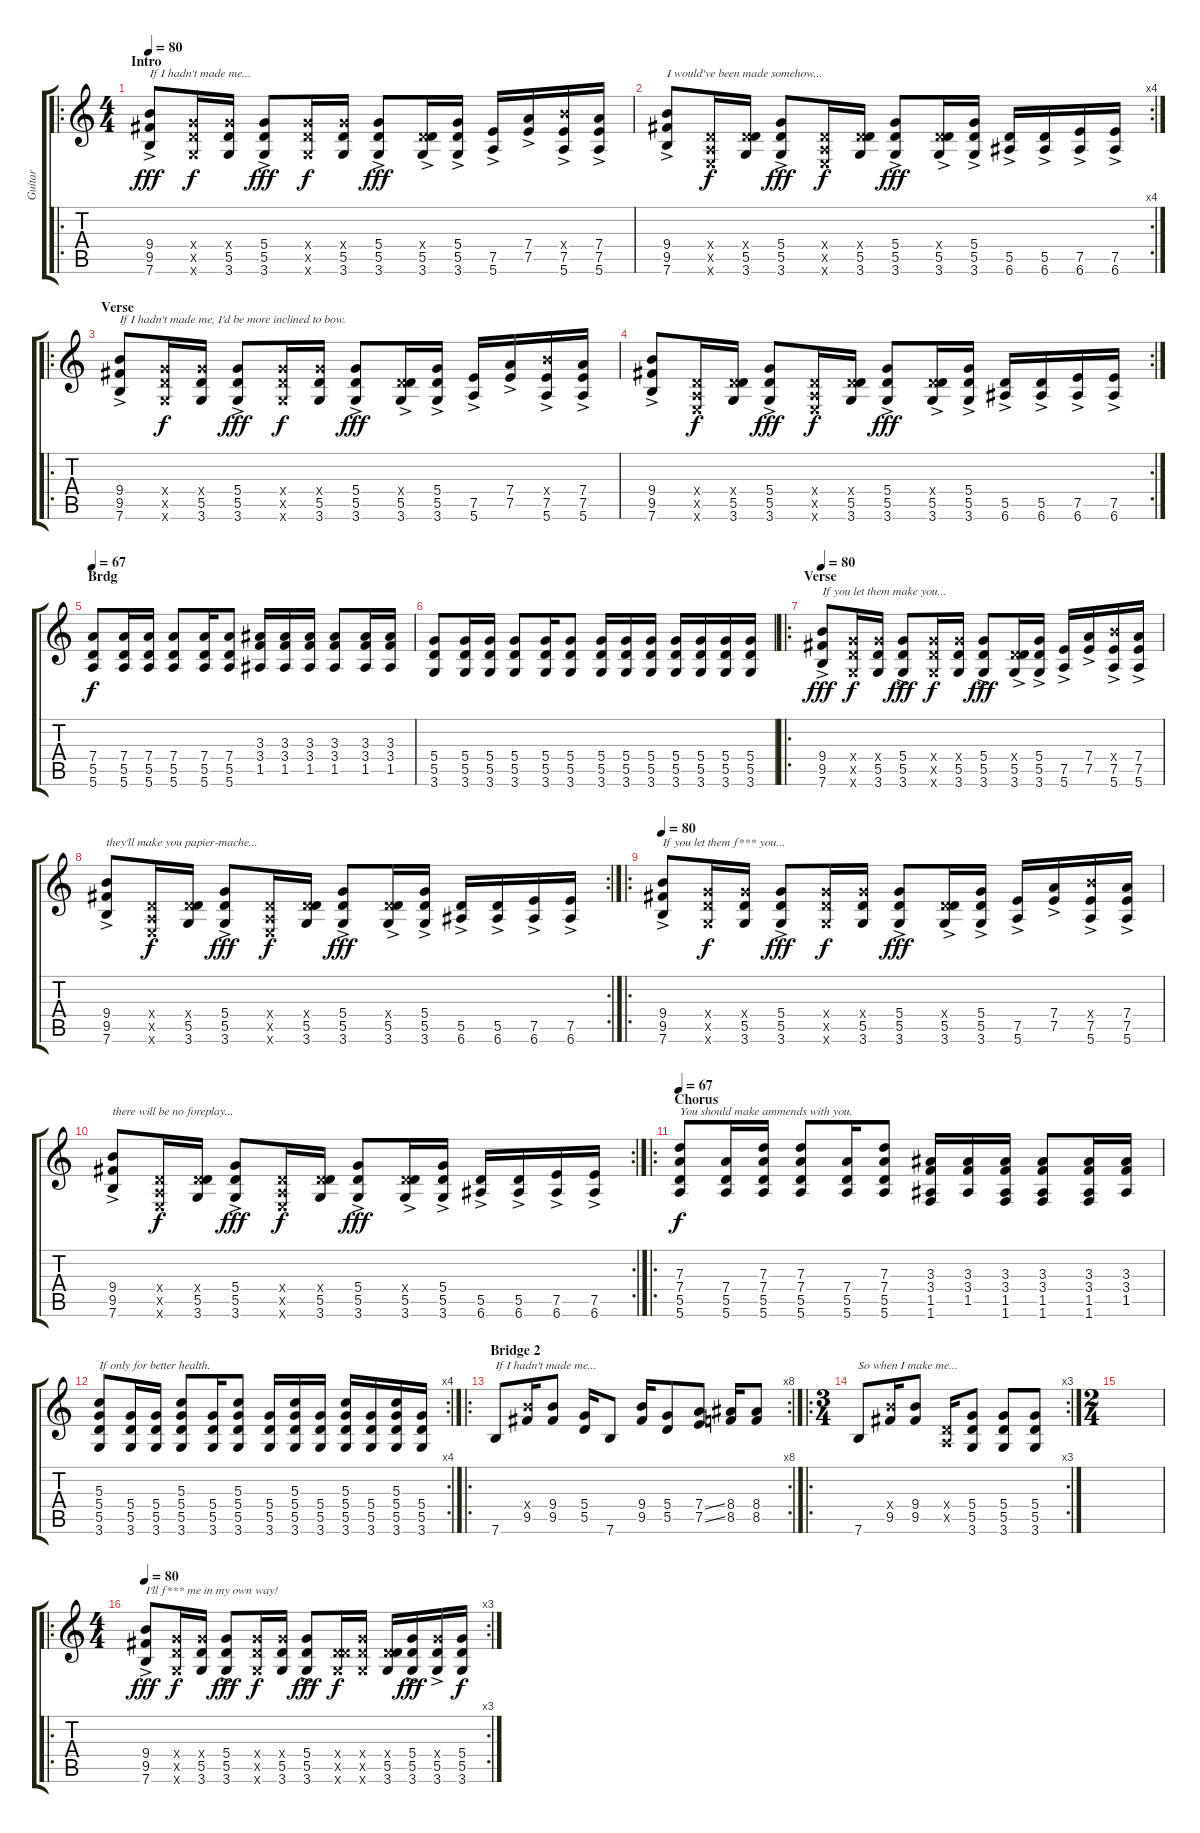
\track ("Guitar" "Guitar") {instrument electricguitarclean}
\staff {score tabs}
\tuning (E4 B3 G3 D3 A2 E2) {hide}
\ro
\ts (4 4)
\section ("" "Intro")
\tempo 80
\clef g2
\ks c
(9.4{ac} 9.5 7.6).8{txt "If I hadn't made me..." dy fff volume 12 instrument electricguitarclean} (5.4{x} 5.5{x} 3.6{x}).16{dy f} (5.4{x} 5.5 3.6).16 (5.4{ac} 5.5 3.6).8{dy fff} (5.4{x} 5.5{x} 3.6{x}).16{dy f} (5.4{x} 5.5 3.6).16 (5.4{ac} 5.5 3.6).8{dy fff} (0.4{x} 5.5{ac} 3.6).16 (5.4 5.5 3.6{ac}).16 (7.5 5.6{ac}).16 (7.4 7.5{ac}).16 (9.4{x} 7.5 5.6{ac}).16 (7.4 7.5{ac} 5.6).16 |
\rc 4
(9.4{ac} 9.5 7.6).8{txt "I would've been made somehow..."} (0.4{x} 0.5{x} 0.6{x}).16{dy f} (0.4{x} 5.5 3.6).16 (5.4{ac} 5.5 3.6).8{dy fff} (0.4{x} 0.5{x} 0.6{x}).16{dy f} (0.4{x} 5.5 3.6).16 (5.4{ac} 5.5 3.6).8{dy fff} (0.4{x} 5.5 3.6{ac}).16 (5.4 5.5{ac} 3.6).16 (5.5{ac} 6.6).16 (5.5{ac} 6.6).16 (7.5{ac} 6.6).16 (7.5{ac} 6.6).16 |
\ro
\section ("" "Verse")
(9.4{ac} 9.5 7.6).8{txt "If I hadn't made me, I'd be more inclined to bow." instrument overdrivenguitar} (5.4{x} 5.5{x} 3.6{x}).16{dy f} (5.4{x} 5.5 3.6).16 (5.4{ac} 5.5 3.6).8{dy fff} (5.4{x} 5.5{x} 3.6{x}).16{dy f} (5.4{x} 5.5 3.6).16 (5.4{ac} 5.5 3.6).8{dy fff} (0.4{x} 5.5{ac} 3.6).16 (5.4 5.5 3.6{ac}).16 (7.5 5.6{ac}).16 (7.4 7.5{ac}).16 (9.4{x} 7.5 5.6{ac}).16 (7.4 7.5{ac} 5.6).16 |
\rc 2
(9.4{ac} 9.5 7.6).8 (0.4{x} 0.5{x} 0.6{x}).16{dy f} (0.4{x} 5.5 3.6).16 (5.4{ac} 5.5 3.6).8{dy fff} (0.4{x} 0.5{x} 0.6{x}).16{dy f} (0.4{x} 5.5 3.6).16 (5.4{ac} 5.5 3.6).8{dy fff} (0.4{x} 5.5 3.6{ac}).16 (5.4 5.5{ac} 3.6).16 (5.5{ac} 6.6).16 (5.5{ac} 6.6).16 (7.5{ac} 6.6).16 (7.5{ac} 6.6).16 |
\section ("" "Brdg")
\tempo 67
(7.4 5.5 5.6).8{dy f volume 16} (7.4 5.5 5.6).16 (7.4 5.5 5.6).16 (7.4 5.5 5.6).8 (7.4 5.5 5.6).16 (7.4 5.5 5.6).8 (3.3 3.4 1.5).16 (3.3 3.4 1.5).16 (3.3 3.4 1.5).16 (3.3 3.4 1.5).8 (3.3 3.4 1.5).16 (3.3 3.4 1.5).16 |
(5.4 5.5 3.6).8 (5.4 5.5 3.6).16 (5.4 5.5 3.6).16 (5.4 5.5 3.6).8 (5.4 5.5 3.6).16 (5.4 5.5 3.6).8 (5.4 5.5 3.6).16 (5.4 5.5 3.6).16 (5.4 5.5 3.6).16 (5.4 5.5 3.6).16 (5.4 5.5 3.6).16 (5.4 5.5 3.6).16 (5.4 5.5 3.6).16 |
\ro
\section ("" "Verse")
\tempo 80
(9.4{ac} 9.5 7.6).8{txt "If you let them make you..." dy fff volume 12 instrument electricguitarclean} (5.4{x} 5.5{x} 3.6{x}).16{dy f} (5.4{x} 5.5 3.6).16 (5.4{ac} 5.5 3.6).8{dy fff} (5.4{x} 5.5{x} 3.6{x}).16{dy f} (5.4{x} 5.5 3.6).16 (5.4{ac} 5.5 3.6).8{dy fff} (0.4{x} 5.5{ac} 3.6).16 (5.4 5.5 3.6{ac}).16 (7.5 5.6{ac}).16 (7.4 7.5{ac}).16 (9.4{x} 7.5 5.6{ac}).16 (7.4 7.5{ac} 5.6).16 |
\rc 2
(9.4{ac} 9.5 7.6).8{txt "they'll make you papier-mache..."} (0.4{x} 0.5{x} 0.6{x}).16{dy f} (0.4{x} 5.5 3.6).16 (5.4{ac} 5.5 3.6).8{dy fff} (0.4{x} 0.5{x} 0.6{x}).16{dy f} (0.4{x} 5.5 3.6).16 (5.4{ac} 5.5 3.6).8{dy fff} (0.4{x} 5.5 3.6{ac}).16 (5.4 5.5{ac} 3.6).16 (5.5{ac} 6.6).16 (5.5{ac} 6.6).16 (7.5{ac} 6.6).16 (7.5{ac} 6.6).16 |
\ro
\tempo 80
(9.4{ac} 9.5 7.6).8{txt "If you let them f*** you..." instrument overdrivenguitar} (5.4{x} 5.5{x} 3.6{x}).16{dy f} (5.4{x} 5.5 3.6).16 (5.4{ac} 5.5 3.6).8{dy fff} (5.4{x} 5.5{x} 3.6{x}).16{dy f} (5.4{x} 5.5 3.6).16 (5.4{ac} 5.5 3.6).8{dy fff} (0.4{x} 5.5{ac} 3.6).16 (5.4 5.5 3.6{ac}).16 (7.5 5.6{ac}).16 (7.4 7.5{ac}).16 (9.4{x} 7.5 5.6{ac}).16 (7.4 7.5{ac} 5.6).16 |
\rc 2
(9.4{ac} 9.5 7.6).8{txt "there will be no foreplay..."} (0.4{x} 0.5{x} 0.6{x}).16{dy f} (0.4{x} 5.5 3.6).16 (5.4{ac} 5.5 3.6).8{dy fff} (0.4{x} 0.5{x} 0.6{x}).16{dy f} (0.4{x} 5.5 3.6).16 (5.4{ac} 5.5 3.6).8{dy fff} (0.4{x} 5.5 3.6{ac}).16 (5.4 5.5{ac} 3.6).16 (5.5{ac} 6.6).16 (5.5{ac} 6.6).16 (7.5{ac} 6.6).16 (7.5{ac} 6.6).16 |
\ro
\section ("" "Chorus")
\tempo 67
(7.3 7.4 5.5 5.6).8{txt "You should make ammends with you." dy f} (7.4 5.5 5.6).16 (7.3 7.4 5.5 5.6).16 (7.3 7.4 5.5 5.6).8 (7.4 5.5 5.6).16 (7.3 7.4 5.5 5.6).8 (3.3 3.4 1.5 1.6).16 (3.3 3.4 1.5).16 (3.3 3.4 1.5 1.6).16 (3.3 3.4 1.5 1.6).8 (3.3 3.4 1.5 1.6).16 (3.3 3.4 1.5).16 |
\rc 4
(5.3 5.4 5.5 3.6).8{txt "If only for better health."} (5.4 5.5 3.6).16 (5.4 5.5 3.6).16 (5.3 5.4 5.5 3.6).8 (5.4 5.5 3.6).16 (5.3 5.4 5.5 3.6).8 (5.4 5.5 3.6).16 (5.3 5.4 5.5 3.6).16 (5.4 5.5 3.6).16 (5.3 5.4 5.5 3.6).16 (5.4 5.5 3.6).16 (5.3 5.4 5.5 3.6).16 (5.4 5.5 3.6).16 |
\ro
\rc 8
\section ("" "Bridge 2")
7.6.8{txt "If I hadn't made me..." volume 16 instrument electricguitarclean} (9.4{x} 9.5).16 (9.4 9.5).8 (5.4 5.5).16 7.6.8 (9.4 9.5).16 (5.4 5.5).8 (7.4{ss} 7.5{ss}).8 (8.4 8.5).16 (8.4 8.5).8 |
\ro
\rc 3
\ts (3 4)
7.6.8{txt "So when I make me..." volume 16 instrument electricguitarclean} (9.4{x} 9.5).16 (9.4 9.5).8 (0.4{x} 0.5{x}).16 (5.4 5.5 3.6).8 (5.4 5.5 3.6).8 (5.4 5.5 3.6).8 |
\ts (2 4)
|
\ro
\rc 3
\ts (4 4)
\tempo 80
(9.4{ac} 9.5 7.6).8{txt "I'll f*** me in my own way!" dy fff} (5.4{x} 5.5{x} 3.6{x}).16{dy f} (5.4{x} 5.5 3.6).16 (5.4{ac} 5.5 3.6).8{dy fff} (5.4{x} 5.5{x} 3.6{x}).16{dy f} (5.4{x} 5.5 3.6).16 (5.4{ac} 5.5 3.6).8{dy fff} (0.4{x} 5.5{x} 3.6{x}).16{dy f} (5.4{x} 5.5{x} 3.6{x}).16 (0.4{x} 5.5 3.6).16 (5.4 5.5 3.6{ac}).16{dy fff} (5.4{x} 5.5{ac} 3.6).16 (5.4 5.5 3.6).16{dy f}
